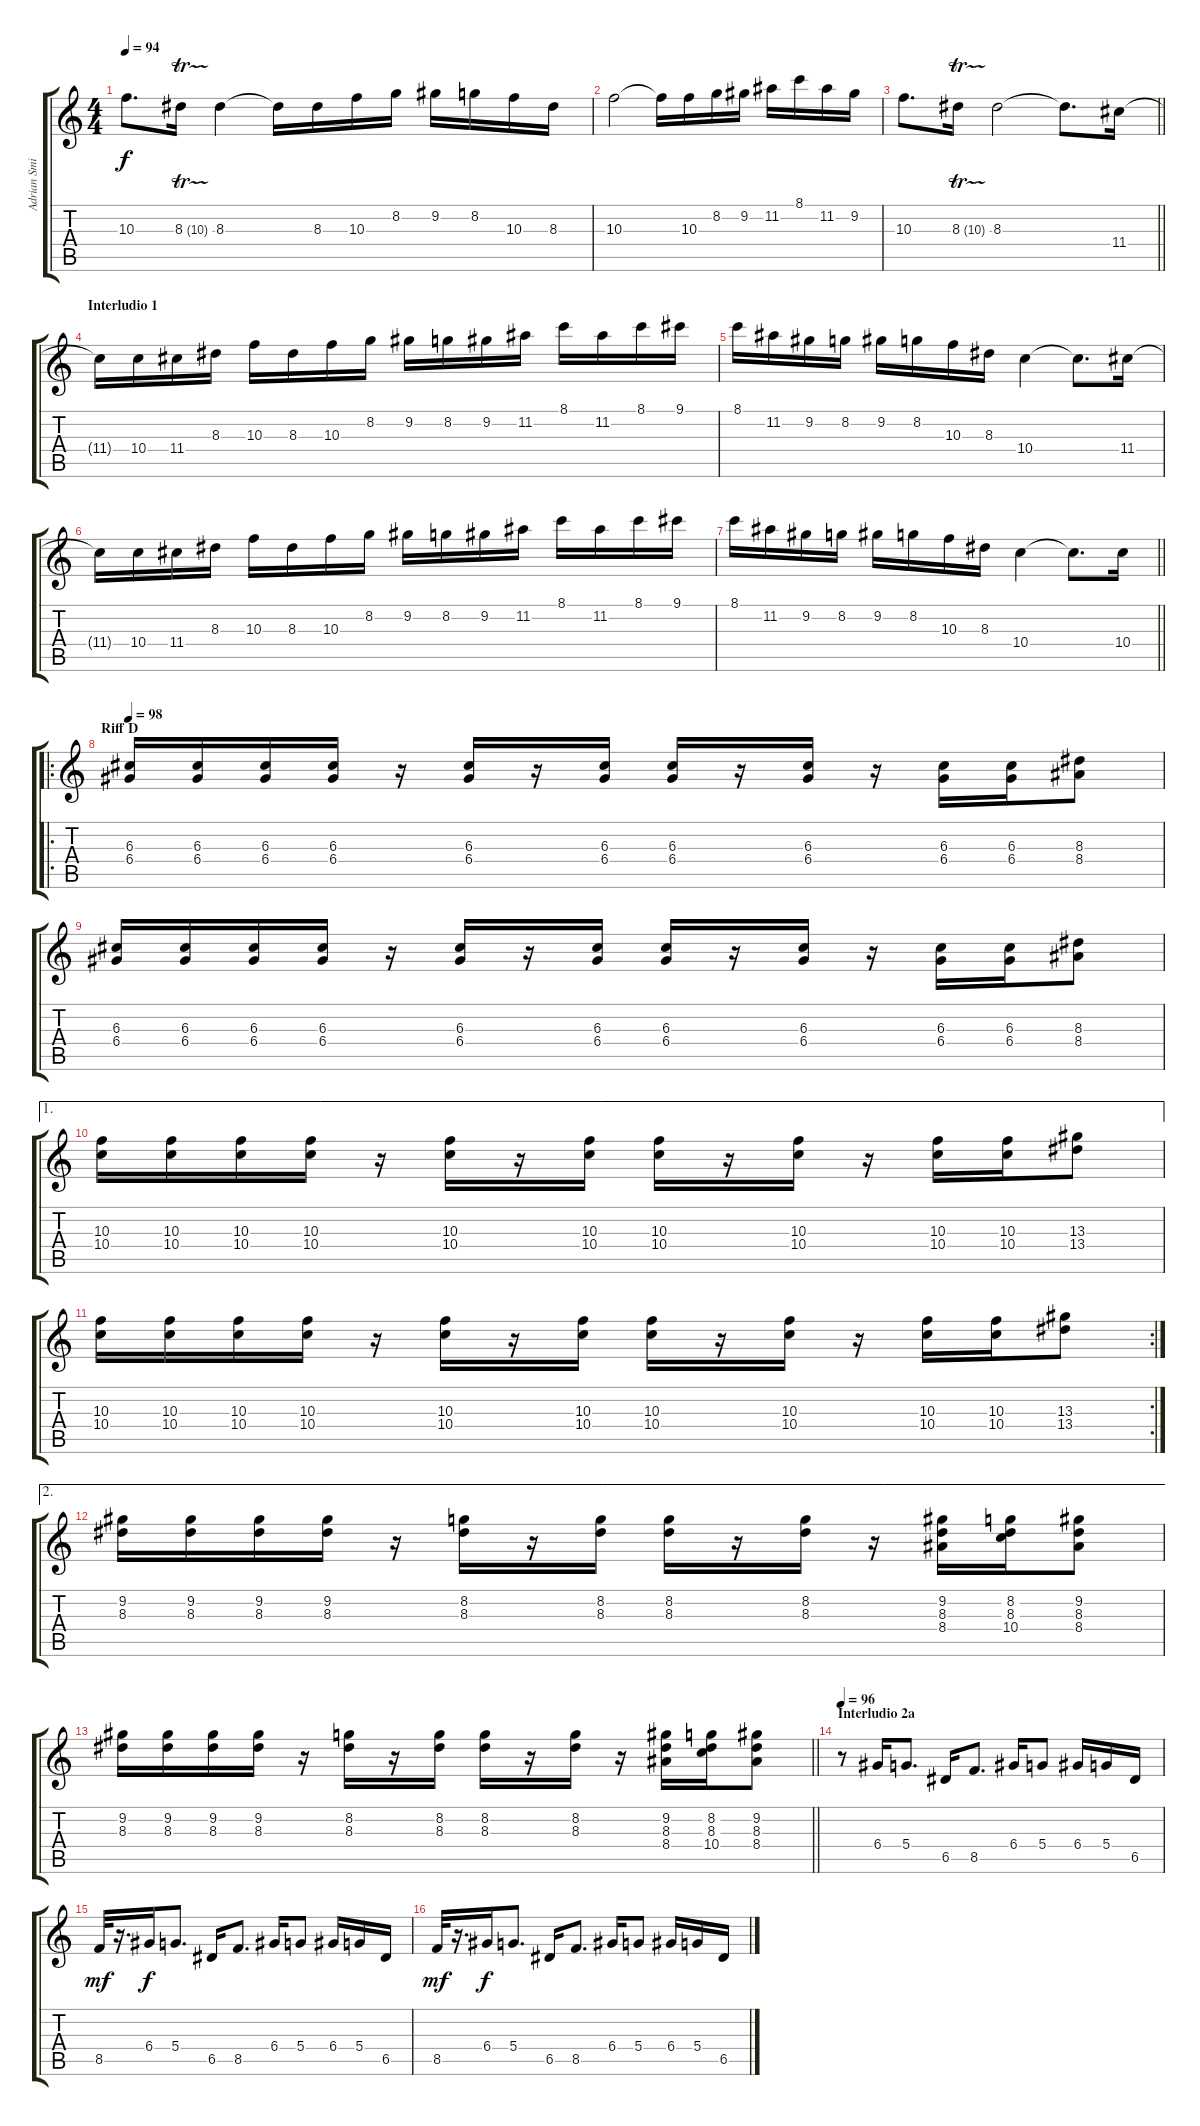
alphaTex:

\track ("Adrian Smith" "Adrian Smi") {instrument overdrivenguitar}
\staff {score tabs}
\tuning (E4 B3 G3 D3 A2 E2) {hide}
\ts (4 4)
\tempo 94
\clef g2
\ks c
10.3.8{d dy f} 8.3{tr (10 32)}.16 8.3.4 8.3{t}.16 8.3.16 10.3.16 8.2.16 9.2.16 8.2.16 10.3.16 8.3.16 |
10.3.2 10.3{t}.16 10.3.16 8.2.16 9.2.16 11.2.16 8.1.16 11.2.16 9.2.16 |
\barLineRight lightlight
10.3.8{d} 8.3{tr (10 32)}.16 8.3.2 8.3{t}.8{d} 11.4.16 |
\section ("" "Interludio 1")
11.4{t}.16 10.4.16 11.4.16 8.3.16 10.3.16 8.3.16 10.3.16 8.2.16 9.2.16 8.2.16 9.2.16 11.2.16 8.1.16 11.2.16 8.1.16 9.1.16 |
8.1.16 11.2.16 9.2.16 8.2.16 9.2.16 8.2.16 10.3.16 8.3.16 10.4.4 10.4{t}.8{d} 11.4.16 |
11.4{t}.16 10.4.16 11.4.16 8.3.16 10.3.16 8.3.16 10.3.16 8.2.16 9.2.16 8.2.16 9.2.16 11.2.16 8.1.16 11.2.16 8.1.16 9.1.16 |
\barLineRight lightlight
8.1.16 11.2.16 9.2.16 8.2.16 9.2.16 8.2.16 10.3.16 8.3.16 10.4.4 10.4{t}.8{d} 10.4.16 |
\ro
\section ("" "Riff D")
\tempo 98
(6.3 6.4).16 (6.3 6.4).16 (6.3 6.4).16 (6.3 6.4).16 r.16 (6.3 6.4).16 r.16 (6.3 6.4).16 (6.3 6.4).16 r.16 (6.3 6.4).16 r.16 (6.3 6.4).16 (6.3 6.4).16 (8.3 8.4).8 |
(6.3 6.4).16 (6.3 6.4).16 (6.3 6.4).16 (6.3 6.4).16 r.16 (6.3 6.4).16 r.16 (6.3 6.4).16 (6.3 6.4).16 r.16 (6.3 6.4).16 r.16 (6.3 6.4).16 (6.3 6.4).16 (8.3 8.4).8 |
\ae 1
(10.3 10.4).16 (10.3 10.4).16 (10.3 10.4).16 (10.3 10.4).16 r.16 (10.3 10.4).16 r.16 (10.3 10.4).16 (10.3 10.4).16 r.16 (10.3 10.4).16 r.16 (10.3 10.4).16 (10.3 10.4).16 (13.3 13.4).8 |
\rc 2
(10.3 10.4).16 (10.3 10.4).16 (10.3 10.4).16 (10.3 10.4).16 r.16 (10.3 10.4).16 r.16 (10.3 10.4).16 (10.3 10.4).16 r.16 (10.3 10.4).16 r.16 (10.3 10.4).16 (10.3 10.4).16 (13.3 13.4).8 |
\ae 2
(9.2 8.3).16 (9.2 8.3).16 (9.2 8.3).16 (9.2 8.3).16 r.16 (8.2 8.3).16 r.16 (8.2 8.3).16 (8.2 8.3).16 r.16 (8.2 8.3).16 r.16 (9.2 8.3 8.4).16 (8.2 8.3 10.4).16 (9.2 8.3 8.4).8 |
\barLineRight lightlight
(9.2 8.3).16 (9.2 8.3).16 (9.2 8.3).16 (9.2 8.3).16 r.16 (8.2 8.3).16 r.16 (8.2 8.3).16 (8.2 8.3).16 r.16 (8.2 8.3).16 r.16 (9.2 8.3 8.4).16 (8.2 8.3 10.4).16 (9.2 8.3 8.4).8 |
\section ("" "Interludio 2a")
\tempo 96
r.8 6.4.16 5.4.8{d} 6.5.16 8.5.8{d} 6.4.16 5.4.8 6.4.16 5.4.16 6.5.16 |
8.5.32{dy mf} r.16{d} 6.4.16{dy f} 5.4.8{d} 6.5.16 8.5.8{d} 6.4.16 5.4.8 6.4.16 5.4.16 6.5.16 |
8.5.32{dy mf} r.16{d} 6.4.16{dy f} 5.4.8{d} 6.5.16 8.5.8{d} 6.4.16 5.4.8 6.4.16 5.4.16 6.5.16
